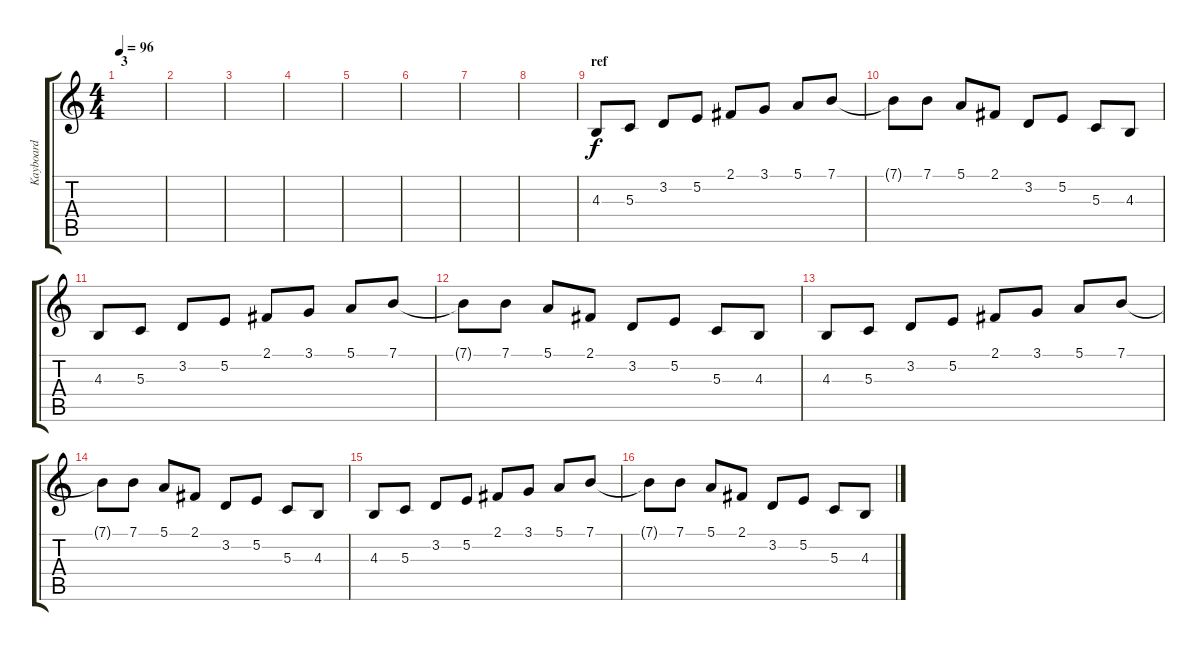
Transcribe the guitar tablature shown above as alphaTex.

\track ("Kayboard" "Kayboard") {instrument brightacousticpiano}
\staff {score tabs}
\tuning (E4 B3 G3 D3 A2 E2) {hide}
\ts (4 4)
\section ("" "3")
\tempo 96
\clef g2
\ks c
|
|
|
|
|
|
|
|
\section ("" "ref")
4.3.8 5.3.8 3.2.8 5.2.8 2.1.8 3.1.8 5.1.8 7.1.8 |
7.1{t}.8 7.1.8 5.1.8 2.1.8 3.2.8 5.2.8 5.3.8 4.3.8 |
4.3.8 5.3.8 3.2.8 5.2.8 2.1.8 3.1.8 5.1.8 7.1.8 |
7.1{t}.8 7.1.8 5.1.8 2.1.8 3.2.8 5.2.8 5.3.8 4.3.8 |
4.3.8 5.3.8 3.2.8 5.2.8 2.1.8 3.1.8 5.1.8 7.1.8 |
7.1{t}.8 7.1.8 5.1.8 2.1.8 3.2.8 5.2.8 5.3.8 4.3.8 |
4.3.8 5.3.8 3.2.8 5.2.8 2.1.8 3.1.8 5.1.8 7.1.8 |
7.1{t}.8 7.1.8 5.1.8 2.1.8 3.2.8 5.2.8 5.3.8 4.3.8
